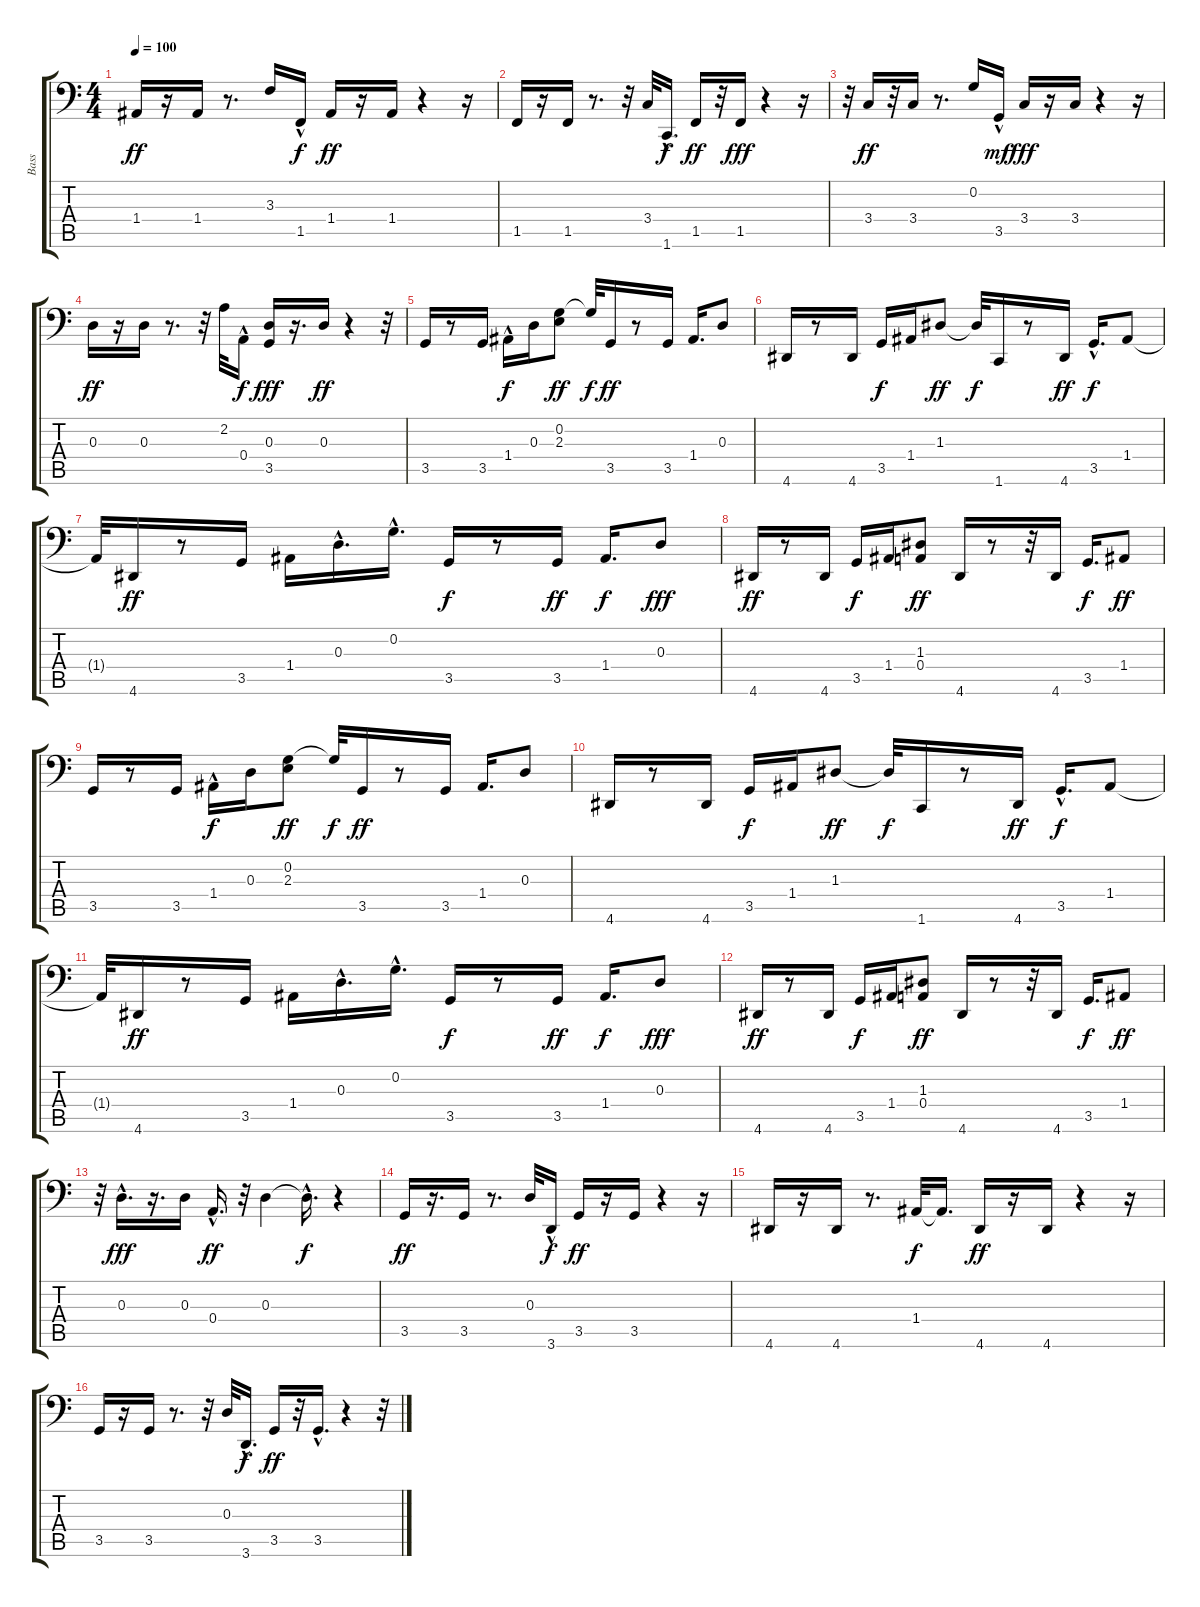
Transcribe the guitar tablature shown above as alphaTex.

\track ("Bass" "Bass") {instrument fretlessbass}
\staff {score tabs}
\tuning (C3 G2 D2 A1 E1 B0) {hide}
\ts (4 4)
\tempo 100
\clef f4
\ks c
1.4.16{dy ff} r.16 1.4.16 r.8{d} 3.3.16 1.5{hac}.16{dy f} 1.4.16{dy ff} r.16 1.4.16 r.4 r.16 |
1.5.16 r.16 1.5.16 r.8{d} r.32 3.4.32 1.6{hac}.16{d dy f} 1.5.16{dy ff} r.32 1.5.16{dy fff} r.4 r.16 |
r.32 3.4.16{dy ff} r.32 3.4.16 r.8{d} 0.2.16 3.5{hac}.16{dy mf} 3.4.16{dy fff} r.16 3.4.16 r.4 r.16 |
0.3.16{dy ff} r.16 0.3.16 r.8{d} r.32 2.2.32 0.4{hac}.16{dy f} (0.3 3.5).16{dy fff} r.16{d} 0.3.16{dy ff} r.4 r.32 |
3.5.16 r.8 3.5.16 1.4{hac}.16{dy f} 0.3.16 (0.2 2.3).8{dy ff} 0.2{t}.32{dy f} 3.5.16{dy ff} r.8 3.5.16 1.4.16{d} 0.3.8 |
4.6.16 r.8 4.6.16 3.5.16{dy f} 1.4.16 1.3.8{dy ff} 1.3{t}.32{dy f} 1.6.16 r.8 4.6.16{dy ff} 3.5{hac}.16{d dy f} 1.4.8 |
1.4{t}.32 4.6.16{dy ff} r.8 3.5.16 1.4.16 0.3{hac}.16{d} 0.2{hac}.16{d} 3.5.16{dy f} r.8 3.5.16{dy ff} 1.4.16{d dy f} 0.3.8{dy fff} |
4.6.16{dy ff} r.8 4.6.16 3.5.16{dy f} 1.4.16 (1.3 0.4).8{dy ff} 4.6.16 r.8 r.32 4.6.16 3.5.16{d dy f} 1.4.8{dy ff} |
3.5.16 r.8 3.5.16 1.4{hac}.16{dy f} 0.3.16 (0.2 2.3).8{dy ff} 0.2{t}.32{dy f} 3.5.16{dy ff} r.8 3.5.16 1.4.16{d} 0.3.8 |
4.6.16 r.8 4.6.16 3.5.16{dy f} 1.4.16 1.3.8{dy ff} 1.3{t}.32{dy f} 1.6.16 r.8 4.6.16{dy ff} 3.5{hac}.16{d dy f} 1.4.8 |
1.4{t}.32 4.6.16{dy ff} r.8 3.5.16 1.4.16 0.3{hac}.16{d} 0.2{hac}.16{d} 3.5.16{dy f} r.8 3.5.16{dy ff} 1.4.16{d dy f} 0.3.8{dy fff} |
4.6.16{dy ff} r.8 4.6.16 3.5.16{dy f} 1.4.16 (1.3 0.4).8{dy ff} 4.6.16 r.8 r.32 4.6.16 3.5.16{d dy f} 1.4.8{dy ff} |
r.32 0.3{hac}.16{d dy fff} r.16{d} 0.3.16 0.4{hac}.16{d dy ff} r.32 0.3.4 0.3{hac t}.16{d dy f} r.4 |
3.5.16{dy ff} r.16{d} 3.5.16 r.8{d} 0.3.32 3.6{hac}.16{dy f} 3.5.16{dy ff} r.16 3.5.16 r.4 r.16 |
4.6.16 r.16 4.6.16 r.8{d} 1.4.32{dy f} 1.4{t}.16{d} 4.6.16{dy ff} r.16 4.6.16 r.4 r.16 |
3.5.16 r.16 3.5.16 r.8{d} r.32 0.3.32 3.6{hac}.16{d dy f} 3.5.16{dy ff} r.32 3.5{hac}.16{d} r.4 r.32
